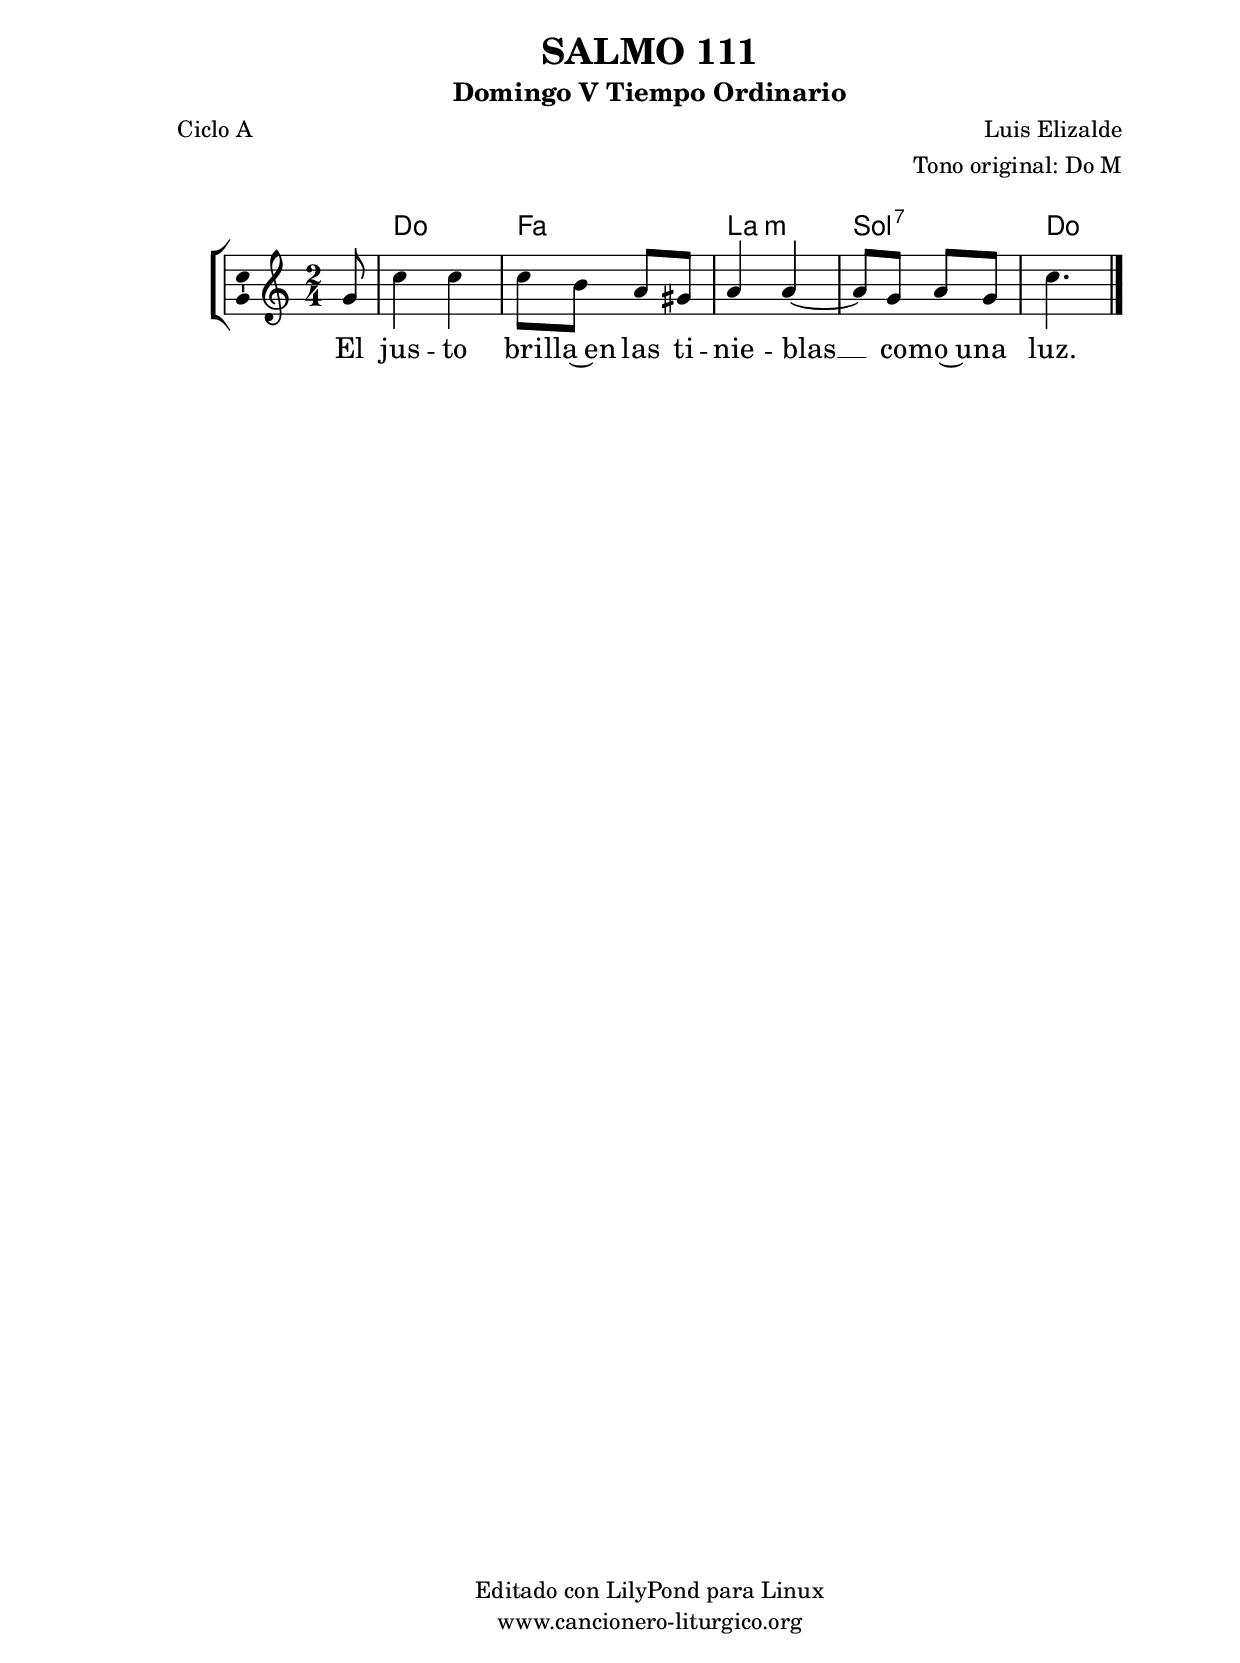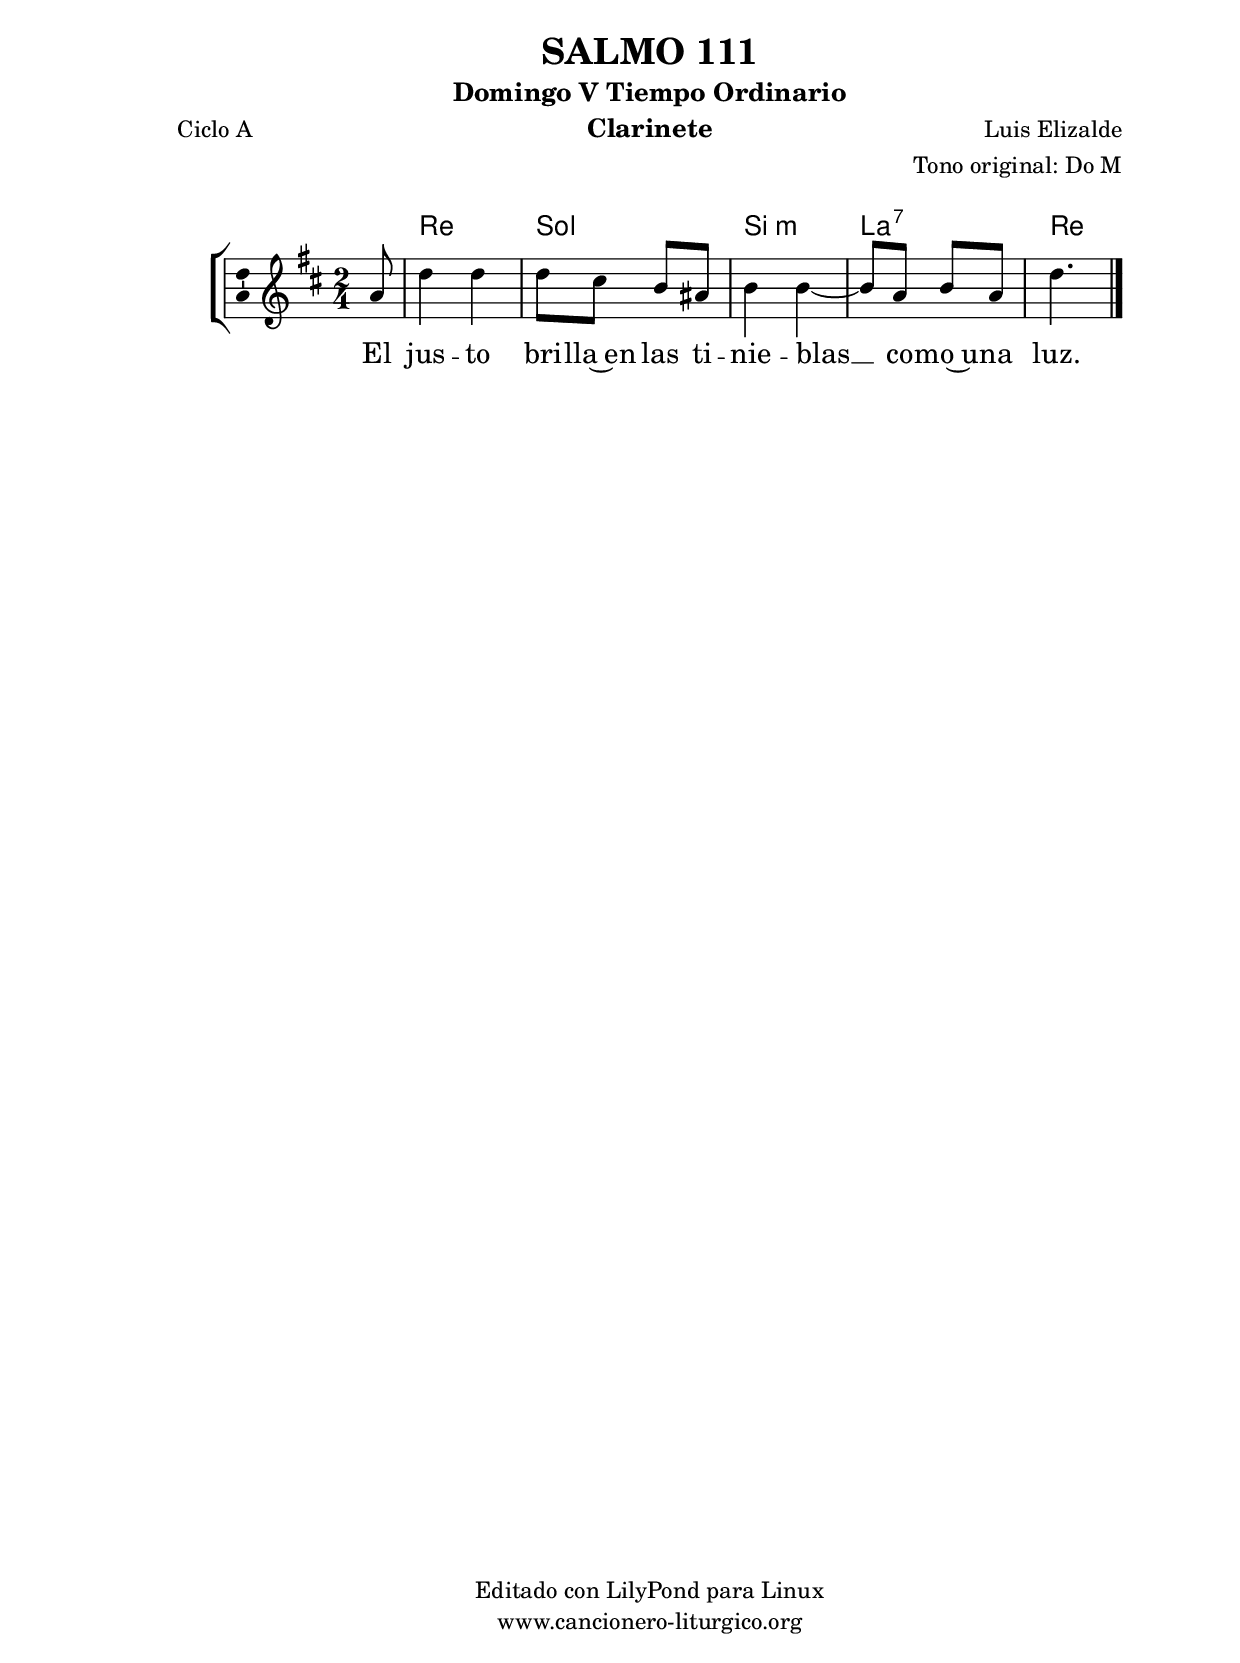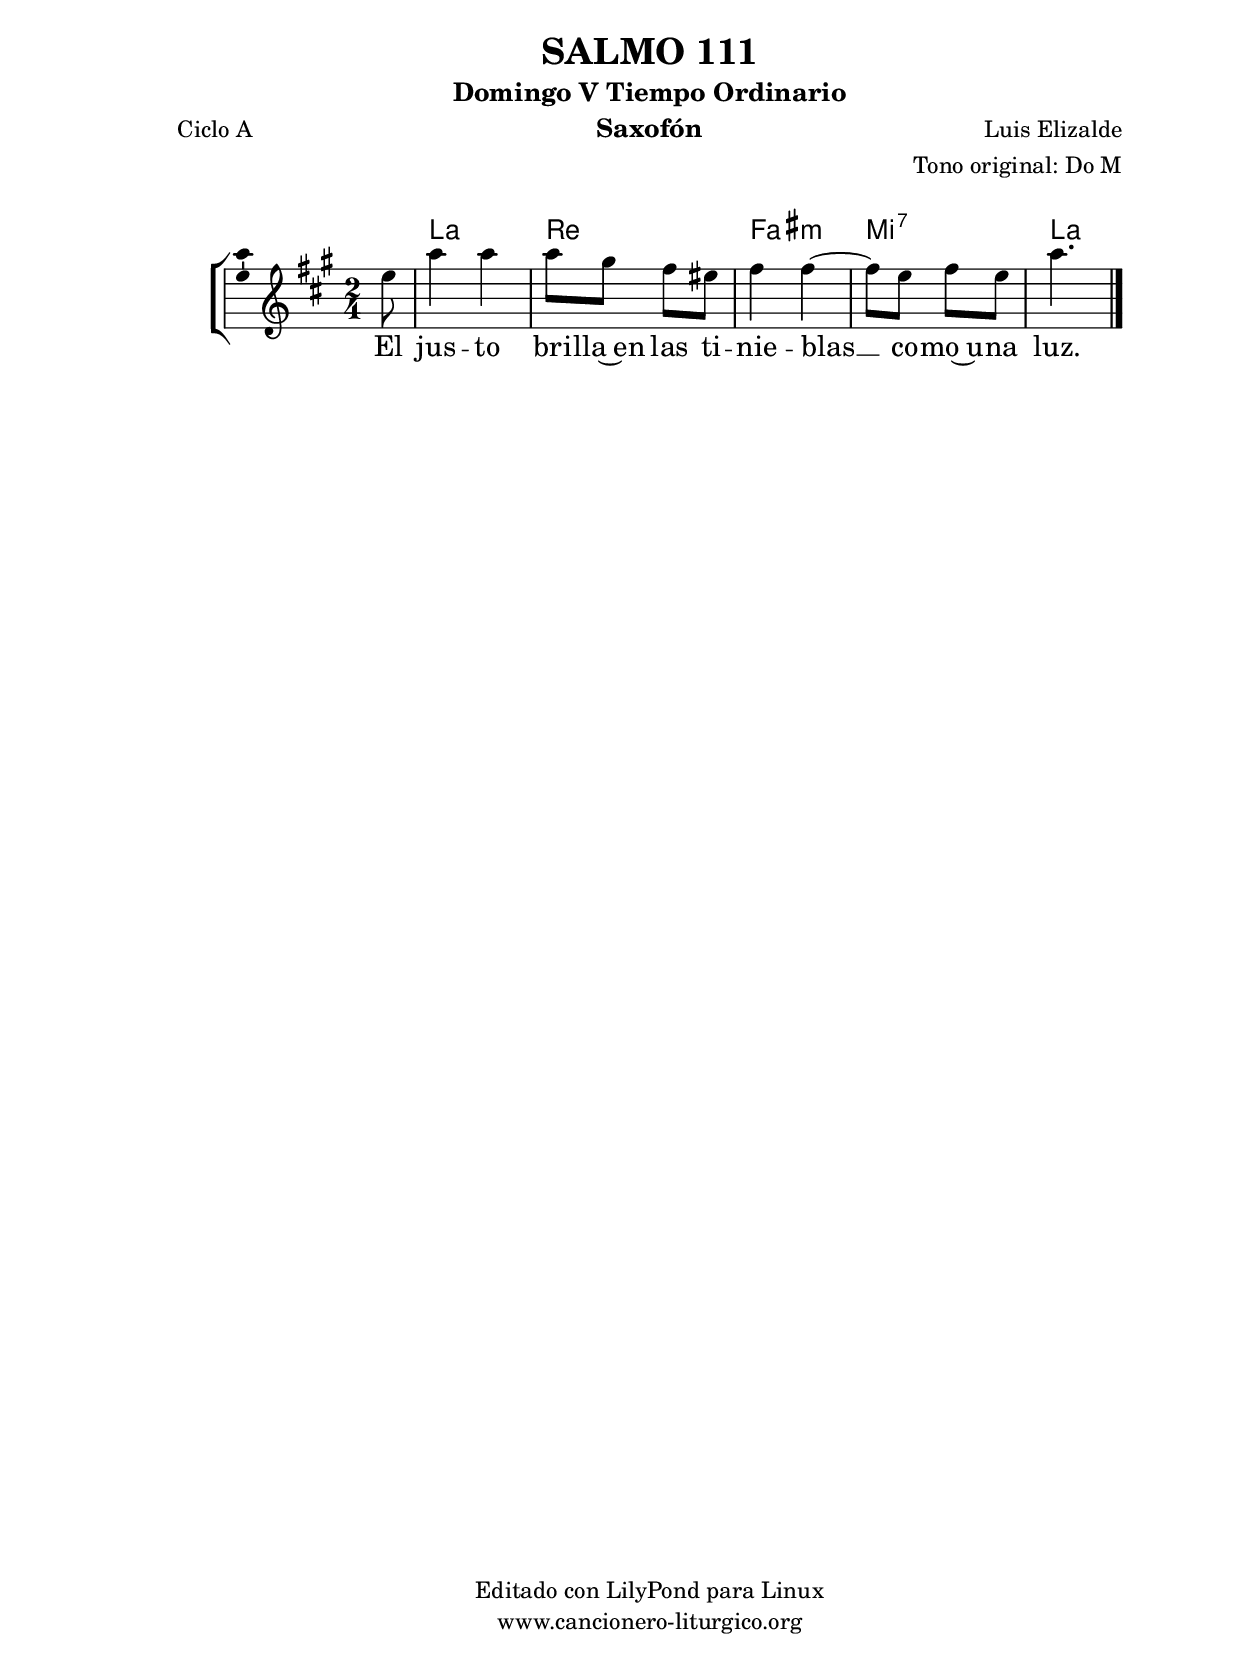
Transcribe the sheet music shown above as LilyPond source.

%
%para convertir .midi en .wav:
%timidity filename.midi -Ow -o finename.wav
%
%
%Para convertir de .wav a .mp3:
%lame -h -m j filename.wav
%
%
%para escuchar el midi:
%timidity nombrefichero.midi
%


%versión de lilypond para la que se ha escrito esta partitura:
\version "2.16.0"

	%Tamaño papel
	#(set-default-paper-size "a4")
	%Tamaño partitura
	#(set-global-staff-size 20)
	%No responde al pulsar sobre una nota
	#(ly:set-option 'point-and-click #f)

%parámetros del encabezamiento:
\header {
	title = "SALMO 111"
	subtitle = "Domingo V Tiempo Ordinario"
	composer = "Luis Elizalde"
	poet = "Ciclo A"
	meter = ""
	arranger = "Tono original: Do M"
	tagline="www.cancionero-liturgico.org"
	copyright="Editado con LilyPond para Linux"
	tiempo = "Ordinario"
	usos = "Salmo"
	letra = "El justo brilla en las tinieblas como una luz."
	}

%parámetros asociados al papel:
\paper  {
	oddHeaderMarkup = \markup {\fill-line { \on-the-fly #not-first-page \fromproperty #'header:title \on-the-fly #not-first-page \fromproperty #'header:composer }}
	evenHeaderMarkup = \markup {\fill-line { \fromproperty #'header:composer \fromproperty #'header:title }}
	#(set-paper-size "a4")
	print-page-number = ##f
	first-page-number = 1
	print-first-page-number = ##f
%	head-separation = 3.0 \cm
	top-margin = 2.0 \cm
	bottom-margin = 0.5\cm
%%%	bottom-margin = -1.0\cm
	left-margin = 3.0 \cm
	line-width = 16.0 \cm 
	indent = 8\mm
	interscoreline = 2.\mm
	between-system-space = 15\mm
%	para que las partituras no llenen la hoja:
	ragged-bottom = ##t
%	idem para la última hoja:
	ragged-last-bottom = ##f
%	para que las partituras llenen el ancho del papel:
	ragged-last = ##f
	after-title-space = 2.5 \cm
%page-count=1
%system-count=8

	%Flexible Vertical Spacing
%	markup-markup-spacing =
%	#'((basic-distance . 15) (minimum-distance . 15) (padding . 3))
	markup-system-spacing =
	#'((basic-distance . 15) (minimum-distance . 15) (padding . 3))
	system-system-spacing =
	#'((basic-distance . 15) (minimum-distance . 15) (padding . 3))
	score-system-spacing =
	#'((basic-distance . 15) (minimum-distance . 15) (padding . 5))
%	top-system-spacing = % header
%	#'((basic-distance . 8) (minimum-distance . 0) (padding . 3))
%	top-markup-spacing =
%	#'((basic-distance . 20) (minimum-distance . 20) (padding . 3))
	last-bottom-spacing = % footer
	#'((basic-distance . 5) (minimum-distance . 5) (padding . 3))
%	score-markup-spacing =
%	#'((basic-distance . 16) (minimum-distance . 13) (padding . 3))

	}


%parámetros que afectan a toda la partitura:
global =  {
	%clave de sol (G):
	\clef G
	%armadura:
%%%	\transpose c d
	\key c \major
	\tempo 4=100
	\set Score.tempoHideNote = ##t
	}


acordes = {
	\italianChords
	\chordmode {
%%%	\transpose c d
{

s8
c2 f a:m g:7 c4. %s8

	}
	}
}


melodia = 
{
%%%	\transpose c d
	\relative c''{
	\time 2/4

\partial8
g8
c4 c
c8 b a gis
a4 a~
a8 g a g
c4. %s8

	\bar "|."
	}
	}


texto = \lyricmode {
El jus -- to bri -- lla~en las ti -- nie -- blas __ co -- mo~u -- na luz.
	}


acordesStaff = \context ChordNames = acordesStaff <<
	\set chordChanges = ##t
	\acordes
	>>


vozStaff = \context Voice = vozStaff
\with {\consists "Ambitus_engraver"}
<<
%	\set Staff.instrumentName = ""
%	\set Staff.shortInstrumentName = ""
%	\set Staff.midiInstrument = #"clarinet"
%	\set Staff.midiInstrument = #"cello"
%	\set Staff.midiInstrument = #"flute"
	\set Staff.midiInstrument = #"electric guitar (jazz)"
%	\set Staff.midiInstrument = #"english horn"
%	\set Staff.midiInstrument = #"violin"
%	\set Staff.midiInstrument = #"glockenspiel"
	\set Staff.midiMinimumVolume = #0.7
	\set Staff.midiMaximumVolume = #0.9
	\global
	\melodia
	>>


textoStaff = \context Lyrics = textoStaff <<
	\lyricsto vozStaff \texto
	>>

\book {
	\score {
		\context ChoirStaff {
			\override StaffGroup.SystemStartBracket #'collapse-height = #1
			\override Score.SystemStartBar #'collapse-height = #1
			<<
			\acordesStaff
			\vozStaff
			\textoStaff
			>>
			}
		\layout {
	    		\context {
				\Lyrics
				\override LyricText #'font-size = #2
				}
	   		 \context {
				\Score
				%fontSize = #3
				\override StaffSymbol #'staff-space = #(magstep +3)
				%\override Beam #'thickness = #0.55
				%\override SpacingSpanner #'spacing-increment = #1.0
				%\override Slur #'height-limit = #1.5
				}
			}
		}
	\score {
		\unfoldRepeats
		\context ChoirStaff {
			<<
			\acordesStaff
			\vozStaff
			>>
			}
		\midi {
	  		\context {
	  			\Score
				tempoWholesPerMinute = #(ly:make-moment 70 4)
				}
			}
		}
	}

%Partitura para clarinete
#(define output-suffix "C")
\book {
	\header{
		instrument = "Clarinete"
		}
	\score {
		\context ChoirStaff {
			\override StaffGroup.SystemStartBracket #'collapse-height = #1
			\override Score.SystemStartBar #'collapse-height = #1
\transpose c d
			<<
			\acordesStaff
			\vozStaff
			\textoStaff
			>>
			}
		\layout {
	    		\context {
				\Lyrics
				\override LyricText #'font-size = #2
				}
	   		 \context {
				\Score
				\override StaffSymbol #'staff-space = #(magstep +3)
				}
			}
		}
	}

%Partitura para saxofón
#(define output-suffix "S")
\book {
	\header{
		instrument = "Saxofón"
		}
	\score {
		\context ChoirStaff {
			\override StaffGroup.SystemStartBracket #'collapse-height = #1
			\override Score.SystemStartBar #'collapse-height = #1
\transpose c a
			<<
			\acordesStaff
			\vozStaff
			\textoStaff
			>>
			}
		\layout {
	    		\context {
				\Lyrics
				\override LyricText #'font-size = #2
				}
	   		 \context {
				\Score
				\override StaffSymbol #'staff-space = #(magstep +3)
				}
			}
		}
	}

